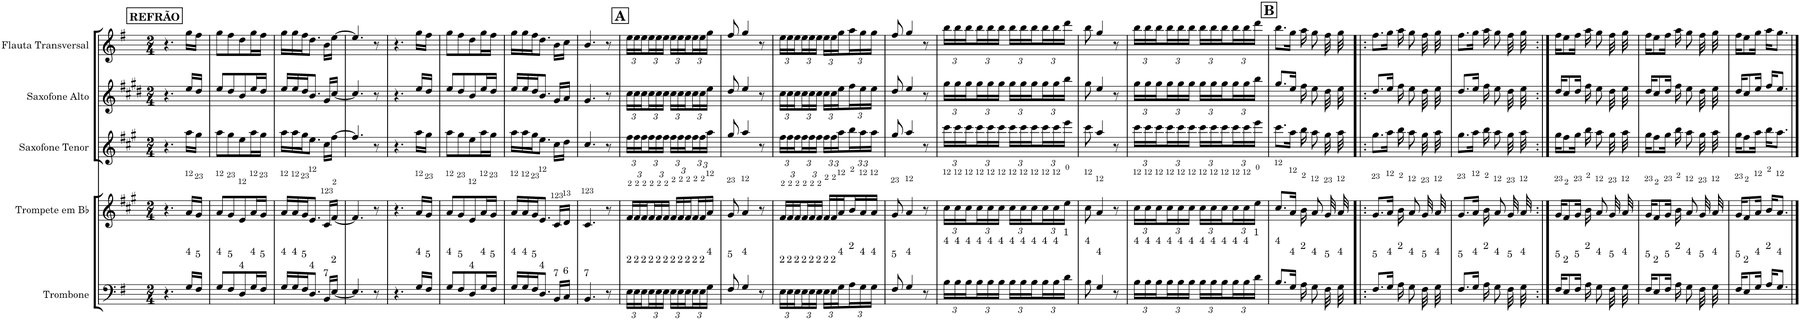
**kern	**kern	**kern	**kern	**kern
*part5	*part4	*part3	*part2	*part1
*staff5	*staff4	*staff3	*staff2	*staff1
*I"Trombone	*I"Trompete em Bb	*I"Saxofone Tenor	*I"Saxofone Alto	*I"Flauta Transversal
*I'Tbn.	*I'Tpt. em Bb	*I'Sax. Tn.	*	*I'Fl.
*clefF4	*clefG2	*clefG2	*clefG2	*clefG2
*	*Trd1c2	*Trd8c14	*Trd5c9	*
*k[f#]	*k[f#c#g#]	*k[f#c#g#]	*k[f#c#g#d#]	*k[f#]
*M2/4	*M2/4	*M2/4	*M2/4	*M2/4
!!LO:REH:place=s1:a:B:cj:fs=11:t=REFRÃO
=1	=1	=1	=1	=1
4.r	4.r	4.r	4.r	4.r
!LO:TX:a:t=4	!	!	!	!
16G/LL	16a/LL	16aa\LL	16ee/LL	16gg\LL
!LO:TX:a:t=5	!	!	!	!
16F#/JJ	16g#/JJ	16gg#\JJ	16dd#/JJ	16ff#\JJ
=2	=2	=2	=2	=2
!LO:TX:a:t=4	!	!	!	!
8G/L	8a/L	8aa\L	8ee/L	8gg\L
!LO:TX:a:t=5	!	!	!	!
8F#/	8g#/	8gg#\	8dd#/	8ff#\
!LO:TX:a:t=4	!	!	!	!
8D/	8e/	8ee\	8b/	8dd\
!LO:TX:a:t=4	!	!	!	!
16G/L	16a/L	16aa\L	16ee/L	16gg\L
!LO:TX:a:t=5	!	!	!	!
16F#/JJ	16g#/JJ	16gg#\JJ	16dd#/JJ	16ff#\JJ
=3	=3	=3	=3	=3
!LO:TX:a:t=4	!	!	!	!
16G/LL	16a/LL	16aa\LL	16ee/LL	16gg\LL
!LO:TX:a:t=4	!	!	!	!
16G/	16a/	16aa\	16ee/	16gg\
!LO:TX:a:t=5	!	!	!	!
16F#/J	16g#/J	16gg#\J	16dd#/J	16ff#\J
!LO:TX:a:t=4	!	!	!	!
8.D/J	8.e/J	8.ee\J	8.b/J	8.dd\J
!LO:TX:a:t=7	!	!	!	!
16BB/LL	16c#/LL	16cc#\LL	16g#/LL	16b\LL
!LO:TX:a:t=2	!	!	!	!
[16E/JJ	[16f#/JJ	[16ff#\JJ	[16cc#/JJ	[16ee\JJ
=4	=4	=4	=4	=4
4.E/]	4.f#/]	4.ff#/]	4.cc#/]	4.ee/]
8r	8r	8r	8r	8r
=5	=5	=5	=5	=5
4.r	4.r	4.r	4.r	4.r
!LO:TX:a:t=4	!	!	!	!
16G/LL	16a/LL	16aa\LL	16ee/LL	16gg\LL
!LO:TX:a:t=5	!	!	!	!
16F#/JJ	16g#/JJ	16gg#\JJ	16dd#/JJ	16ff#\JJ
=6	=6	=6	=6	=6
!LO:TX:a:t=4	!	!	!	!
8G/L	8a/L	8aa\L	8ee/L	8gg\L
!LO:TX:a:t=5	!	!	!	!
8F#/	8g#/	8gg#\	8dd#/	8ff#\
!LO:TX:a:t=4	!	!	!	!
8D/	8e/	8ee\	8b/	8dd\
!LO:TX:a:t=4	!	!	!	!
16G/L	16a/L	16aa\L	16ee/L	16gg\L
!LO:TX:a:t=5	!	!	!	!
16F#/JJ	16g#/JJ	16gg#\JJ	16dd#/JJ	16ff#\JJ
=7	=7	=7	=7	=7
!LO:TX:a:t=4	!	!	!	!
16G/LL	16a/LL	16aa\LL	16ee/LL	16gg\LL
!LO:TX:a:t=4	!	!	!	!
16G/	16a/	16aa\	16ee/	16gg\
!LO:TX:a:t=5	!	!	!	!
16F#/J	16g#/J	16gg#\J	16dd#/J	16ff#\J
!LO:TX:a:t=4	!	!	!	!
8.D/J	8.e/J	8.ee\J	8.b/J	8.dd\J
!LO:TX:a:t=7	!	!	!	!
16BB/LL	16c#/LL	16cc#\LL	16g#/LL	16b\LL
!LO:TX:a:t=6	!	!	!	!
16C/JJ	16d/JJ	16dd\JJ	16a/JJ	16cc\JJ
=8	=8	=8	=8	=8
!LO:TX:a:t=7	!	!	!	!
4.BB/	4.c#/	4.cc#/	4.g#/	4.b/
8r	8r	8r	8r	8r
!!LO:REH:place=s1:a:B:cj:fs=14:t=A
=9	=9	=9	=9	=9
*Xbrackettup	*Xbrackettup	*Xbrackettup	*Xbrackettup	*Xbrackettup
!LO:TX:a:t=2	!	!	!	!
24E\LL	24f#/LL	24ff#\LL	24cc#\LL	24ee\LL
!LO:TX:a:t=2	!	!	!	!
24E\	24f#/	24ff#\	24cc#\	24ee\
!LO:TX:a:t=2	!	!	!	!
24E\	24f#/	24ff#\	24cc#\	24ee\
!LO:TX:a:t=2	!	!	!	!
24E\	24f#/	24ff#\	24cc#\	24ee\
!LO:TX:a:t=2	!	!	!	!
24E\	24f#/	24ff#\	24cc#\	24ee\
!LO:TX:a:t=2	!	!	!	!
24E\JJ	24f#/JJ	24ff#\JJ	24cc#\JJ	24ee\JJ
!LO:TX:a:t=2	!	!	!	!
24E\LL	24f#/LL	24ff#\LL	24cc#\LL	24ee\LL
!LO:TX:a:t=2	!	!	!	!
24E\	24f#/	24ff#\	24cc#\	24ee\
!LO:TX:a:t=2	!	!	!	!
24E\	24f#/	24ff#\	24cc#\	24ee\
!LO:TX:a:t=2	!	!	!	!
24E\	24f#/	24ff#\	24cc#\	24ee\
!LO:TX:a:t=2	!	!	!	!
24E\	24f#/	24ff#\	24cc#\	24ee\
!LO:TX:a:t=4	!	!	!	!
24G\JJ	24a/JJ	24aa\JJ	24ee\JJ	24gg\JJ
=10	=10	=10	=10	=10
!LO:TX:a:t=5	!	!	!	!
8F#/	8g#/	8gg#/	8dd#/	8ff#/
!LO:TX:a:t=4	!	!	!	!
4G/	4a/	4aa/	4ee/	4gg/
8r	8r	8r	8r	8r
=11	=11	=11	=11	=11
!LO:TX:a:t=2	!	!	!	!
24E\LL	24f#/LL	24ff#\LL	24cc#\LL	24ee\LL
!LO:TX:a:t=2	!	!	!	!
24E\	24f#/	24ff#\	24cc#\	24ee\
!LO:TX:a:t=2	!	!	!	!
24E\	24f#/	24ff#\	24cc#\	24ee\
!LO:TX:a:t=2	!	!	!	!
24E\	24f#/	24ff#\	24cc#\	24ee\
!LO:TX:a:t=2	!	!	!	!
24E\	24f#/	24ff#\	24cc#\	24ee\
!LO:TX:a:t=2	!	!	!	!
24E\JJ	24f#/JJ	24ff#\JJ	24cc#\JJ	24ee\JJ
!LO:TX:a:t=2	!	!	!	!
24E\LL	24f#/LL	24ff#\LL	24cc#\LL	24ee\LL
!LO:TX:a:t=2	!	!	!	!
24E\	24f#/	24ff#\	24cc#\	24ee\
!LO:TX:a:t=4	!	!	!	!
24G\	24a/	24aa\	24ee\	24gg\
!LO:TX:a:t=2	!	!	!	!
24A\	24b/	24bb\	24ff#\	24aa\
!LO:TX:a:t=4	!	!	!	!
24G\	24a/	24aa\	24ee\	24gg\
!LO:TX:a:t=4	!	!	!	!
24G\JJ	24a/JJ	24aa\JJ	24ee\JJ	24gg\JJ
=12	=12	=12	=12	=12
!LO:TX:a:t=5	!	!	!	!
8F#/	8g#/	8gg#/	8dd#/	8ff#/
!LO:TX:a:t=4	!	!	!	!
4G/	4a/	4aa/	4ee/	4gg/
8r	8r	8r	8r	8r
=13	=13	=13	=13	=13
!LO:TX:a:t=4	!	!	!	!
24B\LL	24cc#\LL	24ccc#\LL	24gg#\LL	24bb\LL
!LO:TX:a:t=4	!	!	!	!
24B\	24cc#\	24ccc#\	24gg#\	24bb\
!LO:TX:a:t=4	!	!	!	!
24B\	24cc#\	24ccc#\	24gg#\	24bb\
!LO:TX:a:t=4	!	!	!	!
24B\	24cc#\	24ccc#\	24gg#\	24bb\
!LO:TX:a:t=4	!	!	!	!
24B\	24cc#\	24ccc#\	24gg#\	24bb\
!LO:TX:a:t=4	!	!	!	!
24B\JJ	24cc#\JJ	24ccc#\JJ	24gg#\JJ	24bb\JJ
!LO:TX:a:t=4	!	!	!	!
24B\LL	24cc#\LL	24ccc#\LL	24gg#\LL	24bb\LL
!LO:TX:a:t=4	!	!	!	!
24B\	24cc#\	24ccc#\	24gg#\	24bb\
!LO:TX:a:t=4	!	!	!	!
24B\	24cc#\	24ccc#\	24gg#\	24bb\
!LO:TX:a:t=4	!	!	!	!
24B\	24cc#\	24ccc#\	24gg#\	24bb\
!LO:TX:a:t=4	!	!	!	!
24B\	24cc#\	24ccc#\	24gg#\	24bb\
!LO:TX:a:t=1	!	!	!	!
24d\JJ	24ee\JJ	24eee\JJ	24bb\JJ	24ddd\JJ
=14	=14	=14	=14	=14
!LO:TX:a:t=4	!	!	!	!
8B\	8cc#\	8ccc#\	8gg#\	8bb\
!LO:TX:a:t=4	!	!	!	!
4G/	4a/	4aa/	4ee/	4gg/
8r	8r	8r	8r	8r
=15	=15	=15	=15	=15
!LO:TX:a:t=4	!	!	!	!
24B\LL	24cc#\LL	24ccc#\LL	24gg#\LL	24bb\LL
!LO:TX:a:t=4	!	!	!	!
24B\	24cc#\	24ccc#\	24gg#\	24bb\
!LO:TX:a:t=4	!	!	!	!
24B\	24cc#\	24ccc#\	24gg#\	24bb\
!LO:TX:a:t=4	!	!	!	!
24B\	24cc#\	24ccc#\	24gg#\	24bb\
!LO:TX:a:t=4	!	!	!	!
24B\	24cc#\	24ccc#\	24gg#\	24bb\
!LO:TX:a:t=4	!	!	!	!
24B\JJ	24cc#\JJ	24ccc#\JJ	24gg#\JJ	24bb\JJ
!LO:TX:a:t=4	!	!	!	!
24B\LL	24cc#\LL	24ccc#\LL	24gg#\LL	24bb\LL
!LO:TX:a:t=4	!	!	!	!
24B\	24cc#\	24ccc#\	24gg#\	24bb\
!LO:TX:a:t=4	!	!	!	!
24B\	24cc#\	24ccc#\	24gg#\	24bb\
!LO:TX:a:t=4	!	!	!	!
24B\	24cc#\	24ccc#\	24gg#\	24bb\
!LO:TX:a:t=4	!	!	!	!
24B\	24cc#\	24ccc#\	24gg#\	24bb\
!LO:TX:a:t=1	!	!	!	!
24d\JJ	24ee\JJ	24eee\JJ	24bb\JJ	24ddd\JJ
!!LO:REH:place=s1:a:B:cj:fs=14:t=B
=16	=16	=16	=16	=16
!LO:TX:a:t=4	!	!	!	!
8.B/L	8.cc#/L	8.ccc#\L	8.gg#/L	8.bb\L
!LO:TX:a:t=4	!	!	!	!
16G/Jk	16a/Jk	16aa\Jk	16ee/Jk	16gg\Jk
!LO:TX:a:t=2	!	!	!	!
16A\	16b\	16bb\	16ff#\	16aa\
!LO:TX:a:t=4	!	!	!	!
8G\	8a/	8aa\	8ee\	8gg\
!LO:TX:a:t=5	!	!	!	!
32F#\	32g#/	32gg#\	32dd#\	32ff#\
!LO:TX:a:t=4	!	!	!	!
32G\	32a/	32aa\	32ee\	32gg\
=17!|:	=17!|:	=17!|:	=17!|:	=17!|:
!LO:TX:a:t=5	!	!	!	!
8.F#/L	8.g#/L	8.gg#\L	8.dd#/L	8.ff#\L
!LO:TX:a:t=4	!	!	!	!
16G/Jk	16a/Jk	16aa\Jk	16ee/Jk	16gg\Jk
!LO:TX:a:t=2	!	!	!	!
16A\	16b\	16bb\	16ff#\	16aa\
!LO:TX:a:t=4	!	!	!	!
8G\	8a/	8aa\	8ee\	8gg\
!LO:TX:a:t=5	!	!	!	!
32F#\	32g#/	32gg#\	32dd#\	32ff#\
!LO:TX:a:t=4	!	!	!	!
32G\	32a/	32aa\	32ee\	32gg\
=18	=18	=18	=18	=18
!LO:TX:a:t=5	!	!	!	!
8.F#/L	8.g#/L	8.gg#\L	8.dd#/L	8.ff#\L
!LO:TX:a:t=4	!	!	!	!
16G/Jk	16a/Jk	16aa\Jk	16ee/Jk	16gg\Jk
!LO:TX:a:t=2	!	!	!	!
16A\	16b\	16bb\	16ff#\	16aa\
!LO:TX:a:t=4	!	!	!	!
8G\	8a/	8aa\	8ee\	8gg\
!LO:TX:a:t=5	!	!	!	!
32F#\	32g#/	32gg#\	32dd#\	32ff#\
!LO:TX:a:t=4	!	!	!	!
32G\	32a/	32aa\	32ee\	32gg\
=19:|!	=19:|!	=19:|!	=19:|!	=19:|!
!LO:TX:a:t=5	!	!	!	!
16F#/KL	16g#/KL	16gg#\KL	16dd#/KL	16ff#\KL
!LO:TX:a:t=2	!	!	!	!
8E/	8f#/	8ff#\	8cc#/	8ee\
!LO:TX:a:t=5	!	!	!	!
16F#/Jk	16g#/Jk	16gg#\Jk	16dd#/Jk	16ff#\Jk
!LO:TX:a:t=2	!	!	!	!
16A\	16b\	16bb\	16ff#\	16aa\
!LO:TX:a:t=4	!	!	!	!
8G\	8a/	8aa\	8ee\	8gg\
!LO:TX:a:t=5	!	!	!	!
32F#\	32g#/	32gg#\	32dd#\	32ff#\
!LO:TX:a:t=4	!	!	!	!
32G\	32a/	32aa\	32ee\	32gg\
=20	=20	=20	=20	=20
!LO:TX:a:t=5	!	!	!	!
16F#/KL	16g#/KL	16gg#\KL	16dd#/KL	16ff#\KL
!LO:TX:a:t=2	!	!	!	!
8E/	8f#/	8ff#\	8cc#/	8ee\
!LO:TX:a:t=5	!	!	!	!
16F#/Jk	16g#/Jk	16gg#\Jk	16dd#/Jk	16ff#\Jk
!LO:TX:a:t=2	!	!	!	!
16A\	16b\	16bb\	16ff#\	16aa\
!LO:TX:a:t=4	!	!	!	!
8G\	8a/	8aa\	8ee\	8gg\
!LO:TX:a:t=5	!	!	!	!
32F#\	32g#/	32gg#\	32dd#\	32ff#\
!LO:TX:a:t=4	!	!	!	!
32G\	32a/	32aa\	32ee\	32gg\
=21	=21	=21	=21	=21
!LO:TX:a:t=5	!	!	!	!
16F#/KL	16g#/KL	16gg#\KL	16dd#/KL	16ff#\KL
!LO:TX:a:t=2	!	!	!	!
8E/	8f#/	8ff#\	8cc#/	8ee\
!LO:TX:a:t=4	!	!	!	!
16G/Jk	16a/Jk	16aa\Jk	16ee/Jk	16gg\Jk
!LO:TX:a:t=2	!	!	!	!
16A/KL	16b/KL	16bb\KL	16ff#/KL	16aa\KL
!LO:TX:a:t=4	!	!	!	!
8.G/J	8.a/J	8.aa\J	8.ee/J	8.gg\J
==	==	==	==	==
*-	*-	*-	*-	*-
